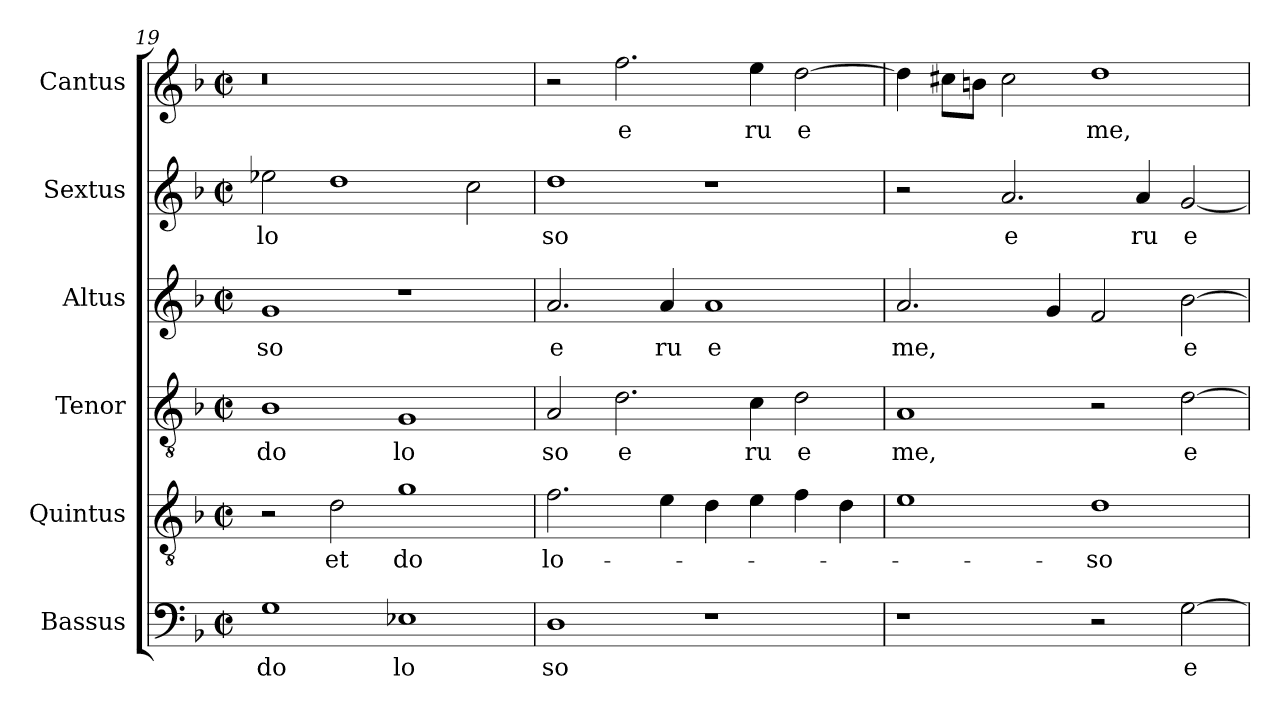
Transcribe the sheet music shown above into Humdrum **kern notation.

**kern	**text	**kern	**text	**kern	**text	**kern	**text	**kern	**text	**kern	**text
*part6	*part6	*part5	*part5	*part4	*part4	*part3	*part3	*part2	*part2	*part1	*part1
*staff6	*staff6	*staff5	*staff5	*staff4	*staff4	*staff3	*staff3	*staff2	*staff2	*staff1	*staff1
*I"Bassus	*	*I"Quintus	*	*I"Tenor	*	*I"Altus	*	*I"Sextus	*	*I"Cantus	*
*clefF4	*	*clefGv2	*	*clefGv2	*	*clefG2	*	*clefG2	*	*clefG2	*
*k[b-]	*	*k[b-]	*	*k[b-]	*	*k[b-]	*	*k[b-]	*	*k[b-]	*
*F:	*	*F:	*	*F:	*	*F:	*	*F:	*	*F:	*
*M2/2	*	*M2/2	*	*M2/2	*	*M2/2	*	*M2/2	*	*M2/2	*
*met(c|)	*	*met(c|)	*	*met(c|)	*	*met(c|)	*	*met(c|)	*	*met(c|)	*
=19	=19	=19	=19	=19	=19	=19	=19	=19	=19	=19	=19
!	!LO:LY:b:cj	!	!	!	!LO:LY:b:cj	!	!LO:LY:b:cj	!	!LO:LY:b:cj	!	!
1G	do	2r	.	1B-	do	1g	-so	2ee-X\	lo	0r	.
!	!	!	!LO:LY:b:cj	!	!	!	!	!	!	!	!
.	.	2d\	et	.	.	.	.	1dd	.	.	.
!	!LO:LY:b:cj	!	!LO:LY:b:cj	!	!LO:LY:b:cj	!	!	!	!	!	!
1E-X	lo	1g	do	1G	lo	1r	.	.	.	.	.
.	.	.	.	.	.	.	.	2cc\	.	.	.
!!LO:PB:g=z
=20	=20	=20	=20	=20	=20	=20	=20	=20	=20	=20	=20
!	!LO:LY:b:cj	!	!LO:LY:b:cj	!	!LO:LY:b:cj	!	!LO:LY:b:cj	!	!LO:LY:b:cj	!	!
1D	so	2.f\	lo-	2A/	so	2.a/	e	1dd	so	2r	.
!	!	!	!	!	!LO:LY:b:cj	!	!	!	!	!	!LO:LY:b:cj
.	.	.	.	2.d\	e	.	.	.	.	2.ff\	e
!	!	!	!	!	!	!	!LO:LY:b:cj	!	!	!	!
.	.	4e\	.	.	.	4a/	ru	.	.	.	.
!	!	!	!	!	!	!	!LO:LY:b:cj	!	!	!	!
1r	.	4d\	.	.	.	1a	e	1r	.	.	.
!	!	!	!	!	!LO:LY:b:cj	!	!	!	!	!	!LO:LY:b:cj
.	.	4e\	.	4c\	ru	.	.	.	.	4ee\	ru
!	!	!	!	!	!LO:LY:b:cj	!	!	!	!	!	!LO:LY:b:cj
.	.	4f\	.	2d\	e	.	.	.	.	[>2dd\	e
.	.	4d\	.	.	.	.	.	.	.	.	.
=21	=21	=21	=21	=21	=21	=21	=21	=21	=21	=21	=21
!	!	!	!	!	!LO:LY:b:cj	!	!LO:LY:b	!	!	!	!
1r	.	1e	.	1A	me,	2.a/	me,	2r	.	4dd\]	.
.	.	.	.	.	.	.	.	.	.	8cc#\L	.
.	.	.	.	.	.	.	.	.	.	8b\J	.
!	!	!	!	!	!	!	!	!	!LO:LY:b:cj	!	!
.	.	.	.	.	.	.	.	2.a/	e	2cc#\	.
.	.	.	.	.	.	4g/	.	.	.	.	.
!	!	!	!LO:LY:b:cj	!	!	!	!	!	!	!	!LO:LY:b:cj
2r	.	1d	-so	2r	.	2f/	.	.	.	1dd	me,
!	!	!	!	!	!	!	!	!	!LO:LY:b:cj	!	!
.	.	.	.	.	.	.	.	4a/	ru	.	.
!	!LO:LY:b:cj	!	!	!	!LO:LY:b:cj	!	!LO:LY:b:cj	!	!LO:LY:b:cj	!	!
[>2G\	e-	.	.	[>2d\	e	[>2b-\	e	[<2g/	e	.	.
=	=	=	=	=	=	=	=	=	=	=	=
*-	*-	*-	*-	*-	*-	*-	*-	*-	*-	*-	*-
